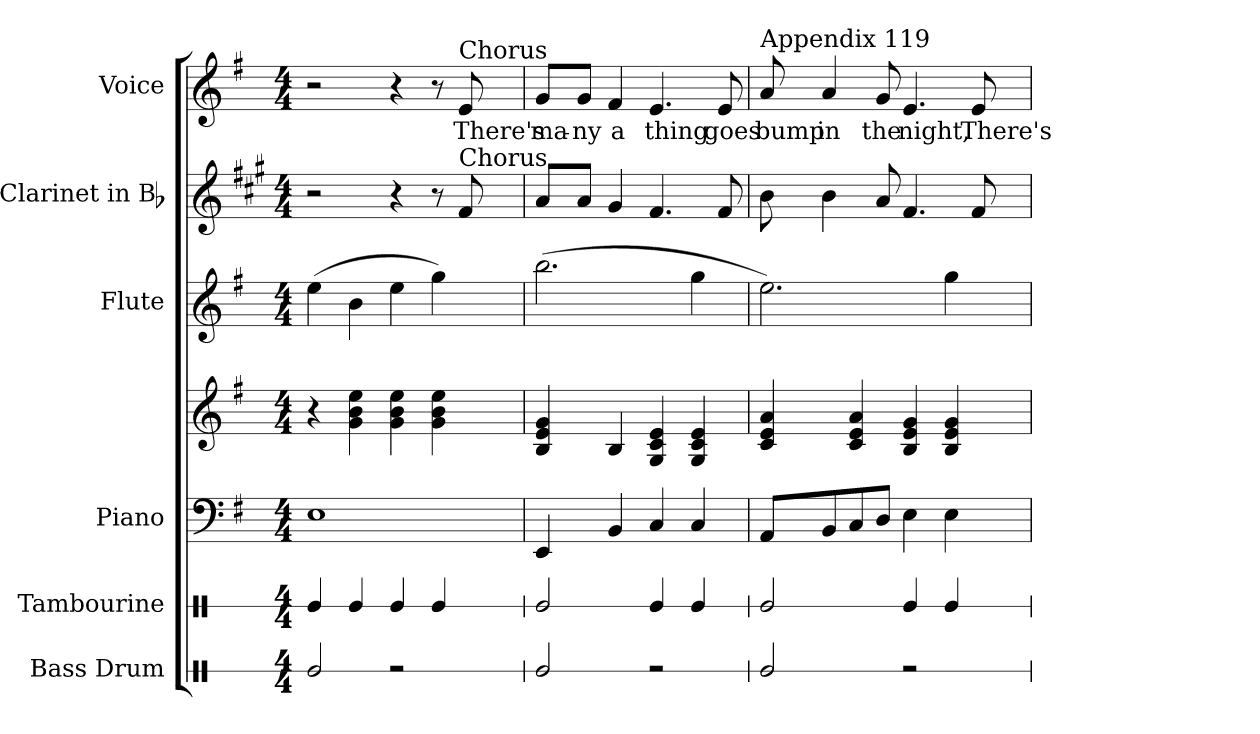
**kern	**kern	**kern	**kern	**kern	**kern	**kern	**text
*part6	*part5	*part4	*part4	*part3	*part2	*part1	*part1
*staff7	*staff6	*staff5	*staff4	*staff3	*staff2	*staff1	*staff1
*I"Bass Drum	*I"Tambourine	*I"Piano	*	*I"Flute	*I"Clarinet in Bb	*I"Voice	*
*I'B. D.	*I'Tamb.	*I'Pno.	*	*I'Fl.	*I'Cl.	*I'Voice	*
!!LO:PB:g=z
*stria1	*stria1	*	*	*	*	*	*
*clefX	*clefX	*clefF4	*clefG2	*clefG2	*clefG2	*clefG2	*
*	*	*	*	*	*ITrd1c2	*	*
*k[]	*k[]	*k[f#]	*k[f#]	*k[f#]	*k[f#]	*k[f#]	*
*C:	*C:	*G:	*G:	*G:	*G:	*G:	*
*M4/4	*M4/4	*M4/4	*M4/4	*M4/4	*M4/4	*M4/4	*
*MM104	*MM104	*MM104	*MM104	*MM104	*MM104	*MM104	*
=1	=1	=1	=1	=1	=1	=1	=1
2Rei/	4Rei/	1Ei	4r	(4eei\	2r	2r	.
.	4Rei/	.	4gi\ 4bi 4eei	4bi\	.	.	.
2r	4Rei/	.	4gi\ 4bi 4eei	4eei\	4r	4r	.
.	4Rei/	.	4gi\ 4bi 4eei	4ggi\)	8r	8r	.
!	!	!	!	!	!	!LO:TX:a:t=Chorus	!
!	!	!	!	!	!LO:TX:a:t=Chorus	!	!
!	!	!	!	!	!	!	!LO:LY:b:color=#000000
.	.	.	.	.	8ei/	8ei/	There's
=2	=2	=2	=2	=2	=2	=2	=2
!	!	!	!	!	!	!	!LO:LY:b:color=#000000
2Rei/	2Rei/	4EEi/	4Bi/ 4ei 4gi	(2.bbi\	8gi/L	8gi/L	ma-
!	!	!	!	!	!	!	!LO:LY:b:color=#000000
.	.	.	.	.	8gi/J	8gi/J	-ny
!	!	!	!	!	!	!	!LO:LY:b:color=#000000
.	.	4BBi/	4Bi/	.	4f#i/	4f#i/	a
!	!	!	!	!	!	!	!LO:LY:b:color=#000000
2r	4Rei/	4Ci/	4Gi/ 4ci 4ei	.	4.ei/	4.ei/	thing
.	4Rei/	4Ci/	4Gi/ 4ci 4ei	4ggi\	.	.	.
!	!	!	!	!	!	!	!LO:LY:b:color=#000000
.	.	.	.	.	8ei/	8ei/	goes
=3	=3	=3	=3	=3	=3	=3	=3
!	!	!	!	!	!	!LO:TX:a:t=Appendix 119	!
!	!	!	!	!	!	!	!LO:LY:b:color=#000000
2Rei/	2Rei/	8AAi/L	4ci/ 4ei 4ai	2.eei\)	8ai\	8ai/	bump
!	!	!	!	!	!	!	!LO:LY:b:color=#000000
.	.	8BBi/	.	.	4ai\	4ai/	in
.	.	8Ci/	4ci/ 4ei 4ai	.	.	.	.
!	!	!	!	!	!	!	!LO:LY:b:color=#000000
.	.	8Di/J	.	.	8gi/	8gi/	the
!	!	!	!	!	!	!	!LO:LY:b:color=#000000
2r	4Rei/	4Ei\	4Bi/ 4ei 4gi	.	4.ei/	4.ei/	night,
.	4Rei/	4Ei\	4Bi/ 4ei 4gi	4ggi\	.	.	.
!	!	!	!	!	!	!	!LO:LY:b:color=#000000
.	.	.	.	.	8ei/	8ei/	There's
=	=	=	=	=	=	=	=
*-	*-	*-	*-	*-	*-	*-	*-
